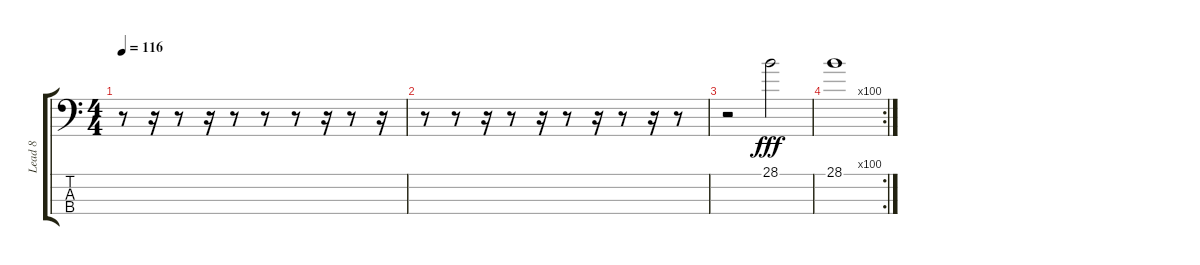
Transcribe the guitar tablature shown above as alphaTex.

\track ("Lead 8" "Lead 8") {instrument lead8bassandlead}
\staff {score tabs}
\tuning (G2 D2 A1 E1) {hide}
\ts (4 4)
\tempo 116
\clef f4
\ks c
r.8{dy f} r.16 r.8 r.16 r.8 r.8 r.8 r.16 r.8 r.16 |
r.8 r.8 r.16 r.8 r.16 r.8 r.16 r.8 r.16 r.8 |
r.2 28.1.2{dy fff} |
\rc 100
28.1.1
